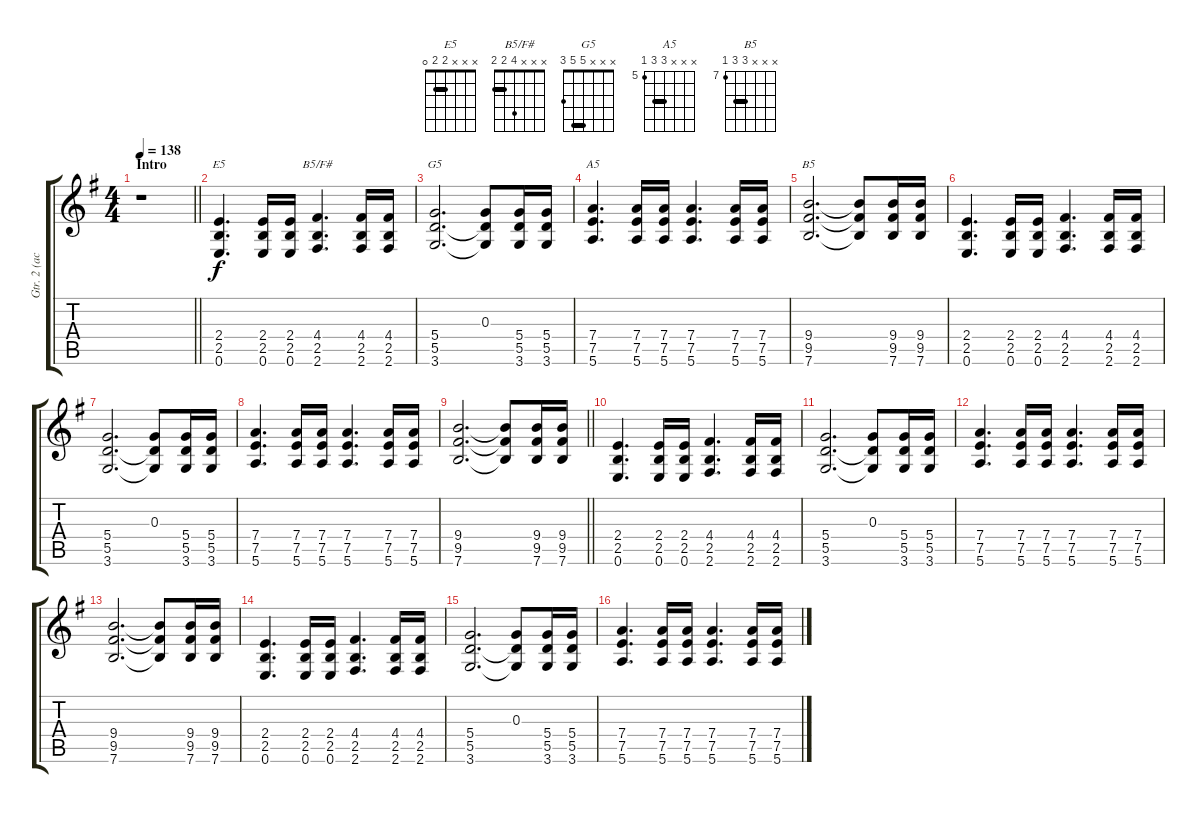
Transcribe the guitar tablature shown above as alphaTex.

\track ("Gtr. 2 (acous.)" "Gtr. 2 (ac") {instrument acousticguitarsteel}
\staff {score tabs}
\tuning (E4 B3 G3 D3 A2 E2) {hide}
\chord ("E5" x x x 2 2 0) {barre 2}
\chord ("B5/F#" x x x 4 2 2) {barre 2}
\chord ("G5" x x x 5 5 3) {barre 5}
\chord ("A5" x x x 7 7 5) {firstfret 5 barre 7}
\chord ("B5" x x x 9 9 7) {firstfret 7 barre 9}
\ts (4 4)
\section ("" "Intro")
\tempo 138
\clef g2
\barLineRight lightlight
\ks g
r.1{dy f instrument acousticguitarsteel} |
\section ("" "")
\ks eminor
(2.4 2.5 0.6).4{d ch "E5"} (2.4 2.5 0.6).16 (2.4 2.5 0.6).16 (4.4 2.5 2.6).4{d ch "B5/F#"} (4.4 2.5 2.6).16 (4.4 2.5 2.6).16 |
(5.4 5.5 3.6).2{d ch "G5"} (0.3 5.5{t} 3.6{t}).8 (5.4 5.5 3.6).16 (5.4 5.5 3.6).16 |
(7.4 7.5 5.6).4{d ch "A5"} (7.4 7.5 5.6).16 (7.4 7.5 5.6).16 (7.4 7.5 5.6).4{d} (7.4 7.5 5.6).16 (7.4 7.5 5.6).16 |
(9.4 9.5 7.6).2{d ch "B5"} (9.4{t} 9.5{t} 7.6{t}).8 (9.4 9.5 7.6).16 (9.4 9.5 7.6).16 |
(2.4 2.5 0.6).4{d} (2.4 2.5 0.6).16 (2.4 2.5 0.6).16 (4.4 2.5 2.6).4{d} (4.4 2.5 2.6).16 (4.4 2.5 2.6).16 |
(5.4 5.5 3.6).2{d} (0.3 5.5{t} 3.6{t}).8 (5.4 5.5 3.6).16 (5.4 5.5 3.6).16 |
(7.4 7.5 5.6).4{d} (7.4 7.5 5.6).16 (7.4 7.5 5.6).16 (7.4 7.5 5.6).4{d} (7.4 7.5 5.6).16 (7.4 7.5 5.6).16 |
\barLineRight lightlight
(9.4 9.5 7.6).2{d} (9.4{t} 9.5{t} 7.6{t}).8 (9.4 9.5 7.6).16 (9.4 9.5 7.6).16 |
\section ("" "")
(2.4 2.5 0.6).4{d} (2.4 2.5 0.6).16 (2.4 2.5 0.6).16 (4.4 2.5 2.6).4{d} (4.4 2.5 2.6).16 (4.4 2.5 2.6).16 |
(5.4 5.5 3.6).2{d} (0.3 5.5{t} 3.6{t}).8 (5.4 5.5 3.6).16 (5.4 5.5 3.6).16 |
(7.4 7.5 5.6).4{d} (7.4 7.5 5.6).16 (7.4 7.5 5.6).16 (7.4 7.5 5.6).4{d} (7.4 7.5 5.6).16 (7.4 7.5 5.6).16 |
(9.4 9.5 7.6).2{d} (9.4{t} 9.5{t} 7.6{t}).8 (9.4 9.5 7.6).16 (9.4 9.5 7.6).16 |
(2.4 2.5 0.6).4{d} (2.4 2.5 0.6).16 (2.4 2.5 0.6).16 (4.4 2.5 2.6).4{d} (4.4 2.5 2.6).16 (4.4 2.5 2.6).16 |
(5.4 5.5 3.6).2{d} (0.3 5.5{t} 3.6{t}).8 (5.4 5.5 3.6).16 (5.4 5.5 3.6).16 |
(7.4 7.5 5.6).4{d} (7.4 7.5 5.6).16 (7.4 7.5 5.6).16 (7.4 7.5 5.6).4{d} (7.4 7.5 5.6).16 (7.4 7.5 5.6).16
